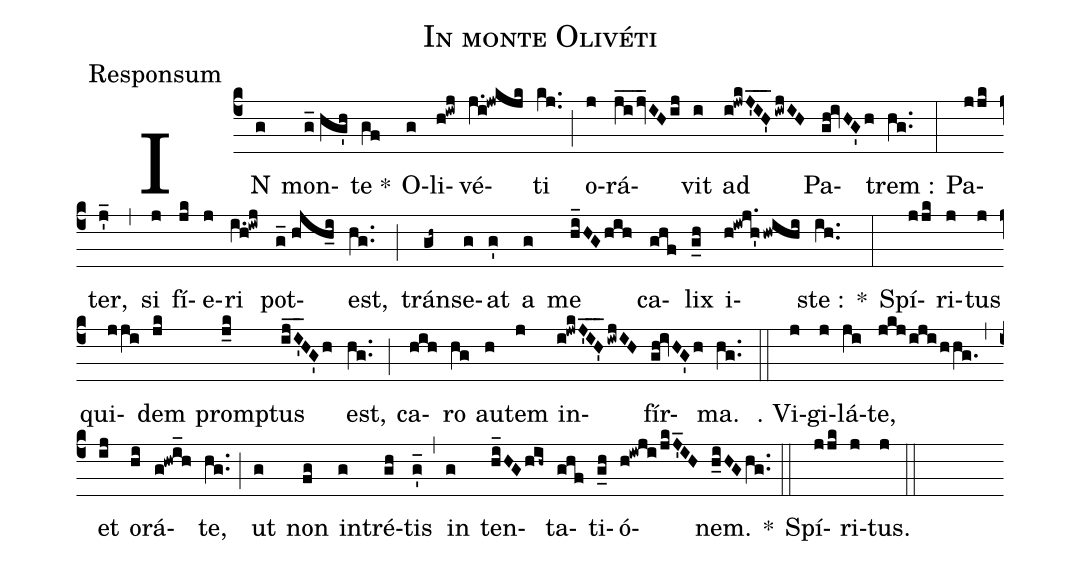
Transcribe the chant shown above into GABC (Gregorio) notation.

name:In monte Olivéti;
office-part:Responsum;
%%
(c4) IN(g) mon(g_//hg'h)te *(gf) O(g)li(h!iwj)vé(j.i!jwkjk)ti(kj..) (;)
o(j)rá(ji__jv_IHij)vit(i) ad(i!jwkJ'_I_H'_iwjIH) Pa(gh!ivHG'h)trem :(hg..) (:)
Pa(jjk)ter,(j'_) (,)
si(j) fí(jk)e(j)ri(i.h!iwj) pot(g_//hjh_i)est,(hg..) (;)
tráns(gh~)e(g)at(g') a(g) me(hi_HGhih) ca(ghf)lix(g_h) i(h!iwj.h'hwihi)ste :(ih..) *(:)
Spí(jjk)ri(j)tus(j) qui(jji)dem(jk) prom(j_k)ptus(ij_I'_HG'h) est,(hg..) (;)
ca(hih)ro(hg) au(h)tem(j) in(i!jwkJ'_I_H'_iwjIH)fír(gh!ivHG'h)ma.(hg..) (::)

℣. Vi(j)gi(j)lá(ji)te,(jkj/iji/hhg.) (,)
et(ij) o(hi)rá(g!hwi_h)te,(hg..) (;)
ut(g) non(fg) in(g)tré(gh)tis(g'_) (,)
in(g) ten(hi_HGhih~)ta(ghf)ti(g_h)ó(h!iwji/jkJ'_IH)nem.(h_iHGhg..) *(::)
Spí(jjk)ri(j)tus.(j) (::)
